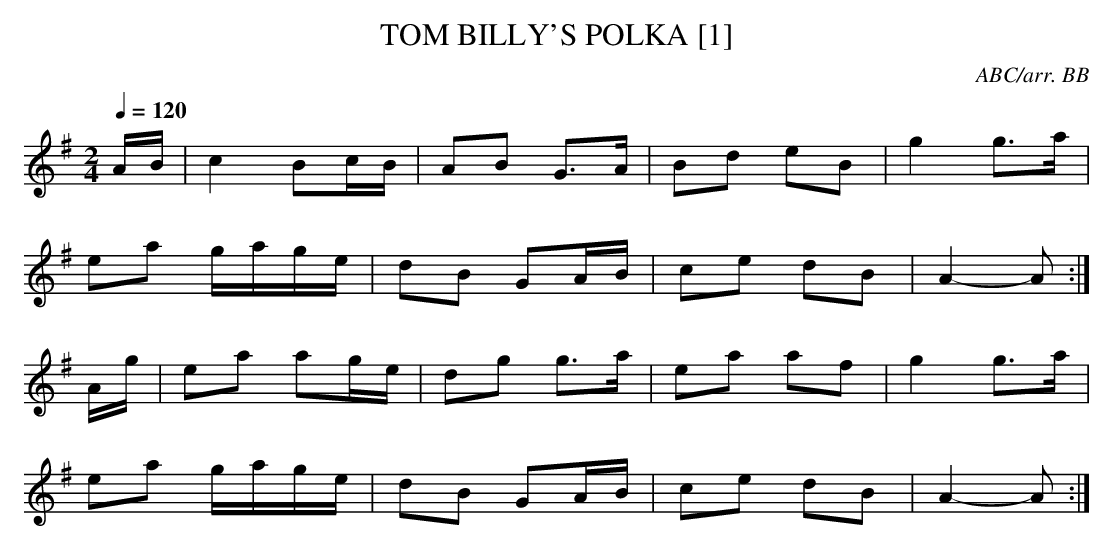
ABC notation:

X:1
T:TOM BILLY'S POLKA [1]
C:ABC/arr. BB
Q:1/4=120
M:2/4
L:1/8
K:A dorian
A/B/|c2 Bc/B/|AB G>A|Bd eB|g2 g>a|
ea g/a/g/e/|dB GA/B/|ce dB|A2-A:|
A/g/|ea ag/e/|dg g>a|ea af|g2 g>a|
ea g/a/g/e/|dB GA/B/|ce dB|A2-A:|
